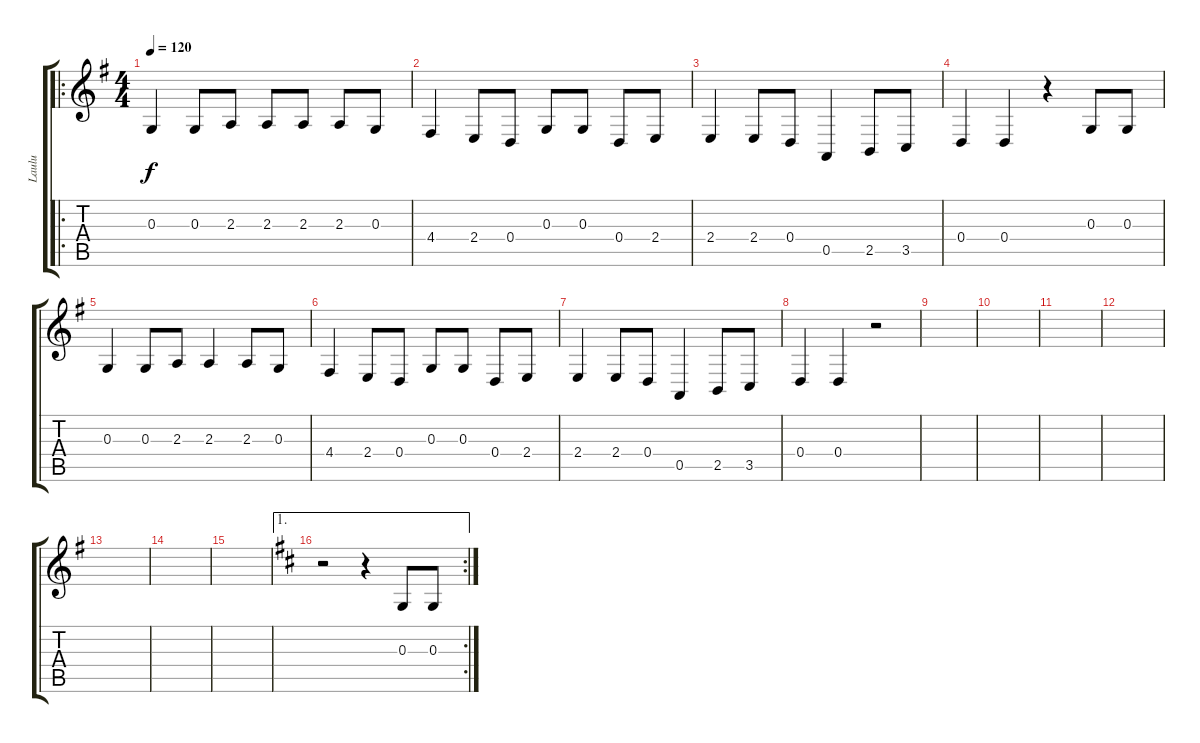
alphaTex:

\track ("Laulu" "Laulu") {instrument altosax}
\staff {score tabs}
\tuning (E4 B3 G3 D3 A2 E2) {hide}
\ro
\ts (4 4)
\tempo 120
\clef g2
\ks g
0.3.4{dy f} 0.3.8 2.3.8 2.3.8 2.3.8 2.3.8 0.3.8 |
4.4.4 2.4.8 0.4.8 0.3.8 0.3.8 0.4.8 2.4.8 |
2.4.4 2.4.8 0.4.8 0.5.4 2.5.8 3.5.8 |
0.4.4 0.4.4 r.4 0.3.8 0.3.8 |
0.3.4 0.3.8 2.3.8 2.3.4 2.3.8 0.3.8 |
4.4.4 2.4.8 0.4.8 0.3.8 0.3.8 0.4.8 2.4.8 |
2.4.4 2.4.8 0.4.8 0.5.4 2.5.8 3.5.8 |
0.4.4 0.4.4 r.2 |
|
|
|
|
|
|
|
\ae 1
\rc 2
\ks d
r.2 r.4 0.3.8 0.3.8
